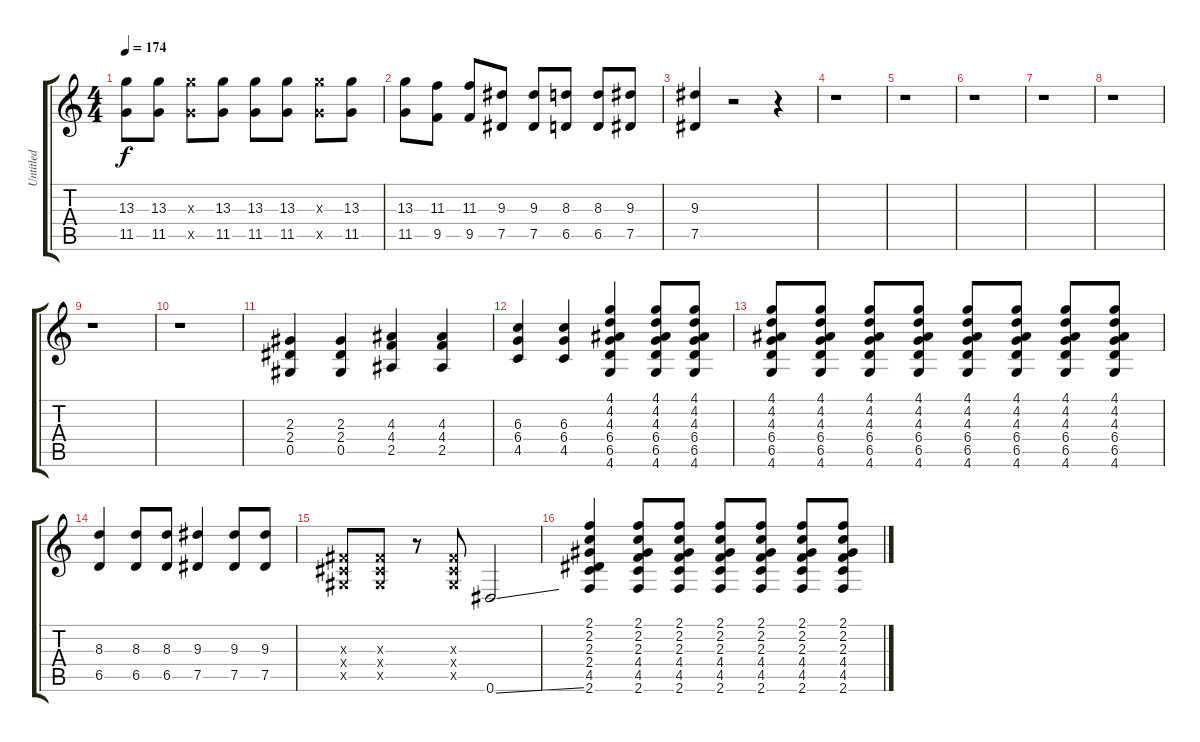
\track ("Untitled" "Untitled") {instrument overdrivenguitar}
\staff {score tabs}
\tuning (Eb4 Bb3 Gb3 Db3 Ab2 Eb2) {hide}
\ts (4 4)
\tempo 174
\clef g2
\ks c
(13.3 11.5).8{dy f} (13.3 11.5).8 (13.3{x} 11.5{x}).8 (13.3 11.5).8 (13.3 11.5).8 (13.3 11.5).8 (13.3{x} 11.5{x}).8 (13.3 11.5).8 |
(13.3 11.5).8 (11.3 9.5).8 (11.3 9.5).8 (9.3 7.5).8 (9.3 7.5).8 (8.3 6.5).8 (8.3 6.5).8 (9.3 7.5).8 |
(9.3 7.5).4 r.2 r.4 |
r.1 |
r.1 |
r.1 |
r.1 |
r.1 |
r.1 |
r.1 |
(2.3 2.4 0.5).4 (2.3 2.4 0.5).4 (4.3 4.4 2.5).4 (4.3 4.4 2.5).4 |
(6.3 6.4 4.5).4 (6.3 6.4 4.5).4 (4.1 4.2 4.3 6.4 6.5 4.6).4 (4.1 4.2 4.3 6.4 6.5 4.6).8 (4.1 4.2 4.3 6.4 6.5 4.6).8 |
(4.1 4.2 4.3 6.4 6.5 4.6).8 (4.1 4.2 4.3 6.4 6.5 4.6).8 (4.1 4.2 4.3 6.4 6.5 4.6).8 (4.1 4.2 4.3 6.4 6.5 4.6).8 (4.1 4.2 4.3 6.4 6.5 4.6).8 (4.1 4.2 4.3 6.4 6.5 4.6).8 (4.1 4.2 4.3 6.4 6.5 4.6).8 (4.1 4.2 4.3 6.4 6.5 4.6).8 |
(8.3 6.5).4 (8.3 6.5).8 (8.3 6.5).8 (9.3 7.5).4 (9.3 7.5).8 (9.3 7.5).8 |
(0.3{x} 0.4{x} 0.5{x}).8 (0.3{x} 0.4{x} 0.5{x}).8 r.8 (0.3{x} 0.4{x} 0.5{x}).8 0.6{ss}.2 |
(2.1 2.2 2.3 2.4 4.5 2.6).4 (2.1 2.2 2.3 4.4 4.5 2.6).8 (2.1 2.2 2.3 4.4 4.5 2.6).8 (2.1 2.2 2.3 4.4 4.5 2.6).8 (2.1 2.2 2.3 4.4 4.5 2.6).8 (2.1 2.2 2.3 4.4 4.5 2.6).8 (2.1 2.2 2.3 4.4 4.5 2.6).8
